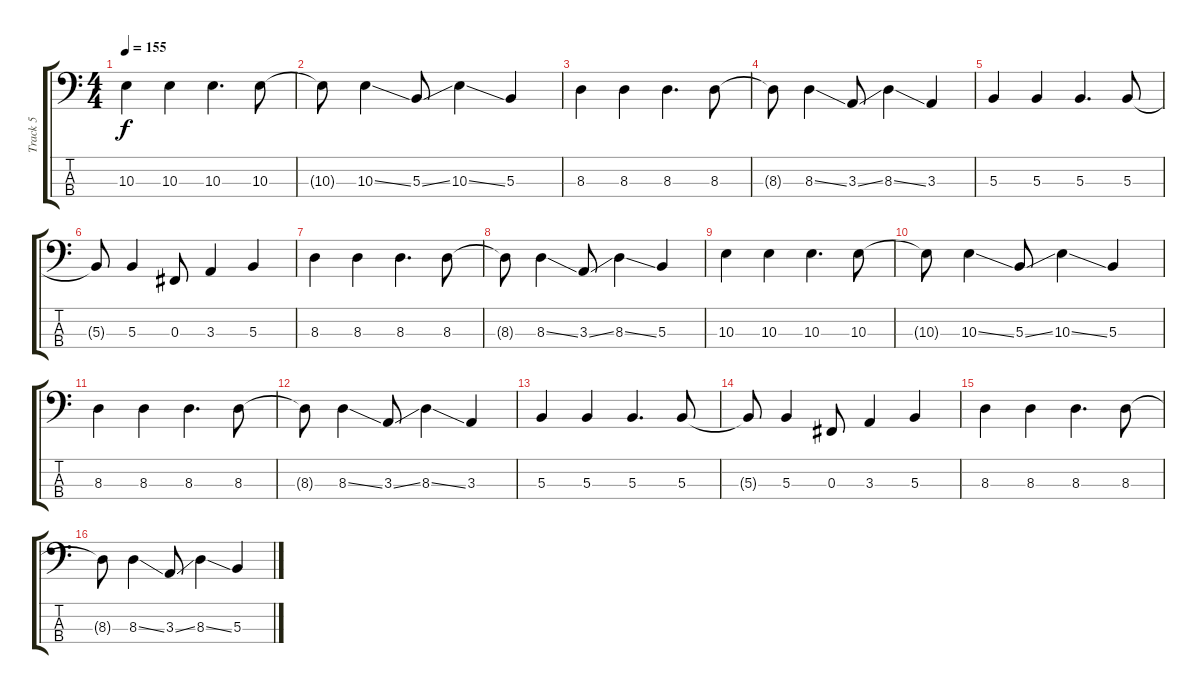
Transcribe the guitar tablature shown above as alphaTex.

\track ("Track 5" "Track 5") {instrument electricbasspick}
\staff {score tabs}
\tuning (E2 B1 Gb1 B0) {hide}
\ts (4 4)
\section ("" "")
\tempo 155
\clef f4
\ks c
10.3.4{dy f} 10.3.4 10.3.4{d} 10.3.8 |
10.3{t}.8 10.3{ss}.4 5.3{ss}.8 10.3{ss}.4 5.3.4 |
8.3.4 8.3.4 8.3.4{d} 8.3.8 |
8.3{t}.8 8.3{ss}.4 3.3{ss}.8 8.3{ss}.4 3.3.4 |
5.3.4 5.3.4 5.3.4{d} 5.3.8 |
5.3{t}.8 5.3.4 0.3.8 3.3.4 5.3.4 |
8.3.4 8.3.4 8.3.4{d} 8.3.8 |
8.3{t}.8 8.3{ss}.4 3.3{ss}.8 8.3{ss}.4 5.3.4 |
10.3.4 10.3.4 10.3.4{d} 10.3.8 |
10.3{t}.8 10.3{ss}.4 5.3{ss}.8 10.3{ss}.4 5.3.4 |
8.3.4 8.3.4 8.3.4{d} 8.3.8 |
8.3{t}.8 8.3{ss}.4 3.3{ss}.8 8.3{ss}.4 3.3.4 |
5.3.4 5.3.4 5.3.4{d} 5.3.8 |
5.3{t}.8 5.3.4 0.3.8 3.3.4 5.3.4 |
8.3.4 8.3.4 8.3.4{d} 8.3.8 |
8.3{t}.8 8.3{ss}.4 3.3{ss}.8 8.3{ss}.4 5.3.4
